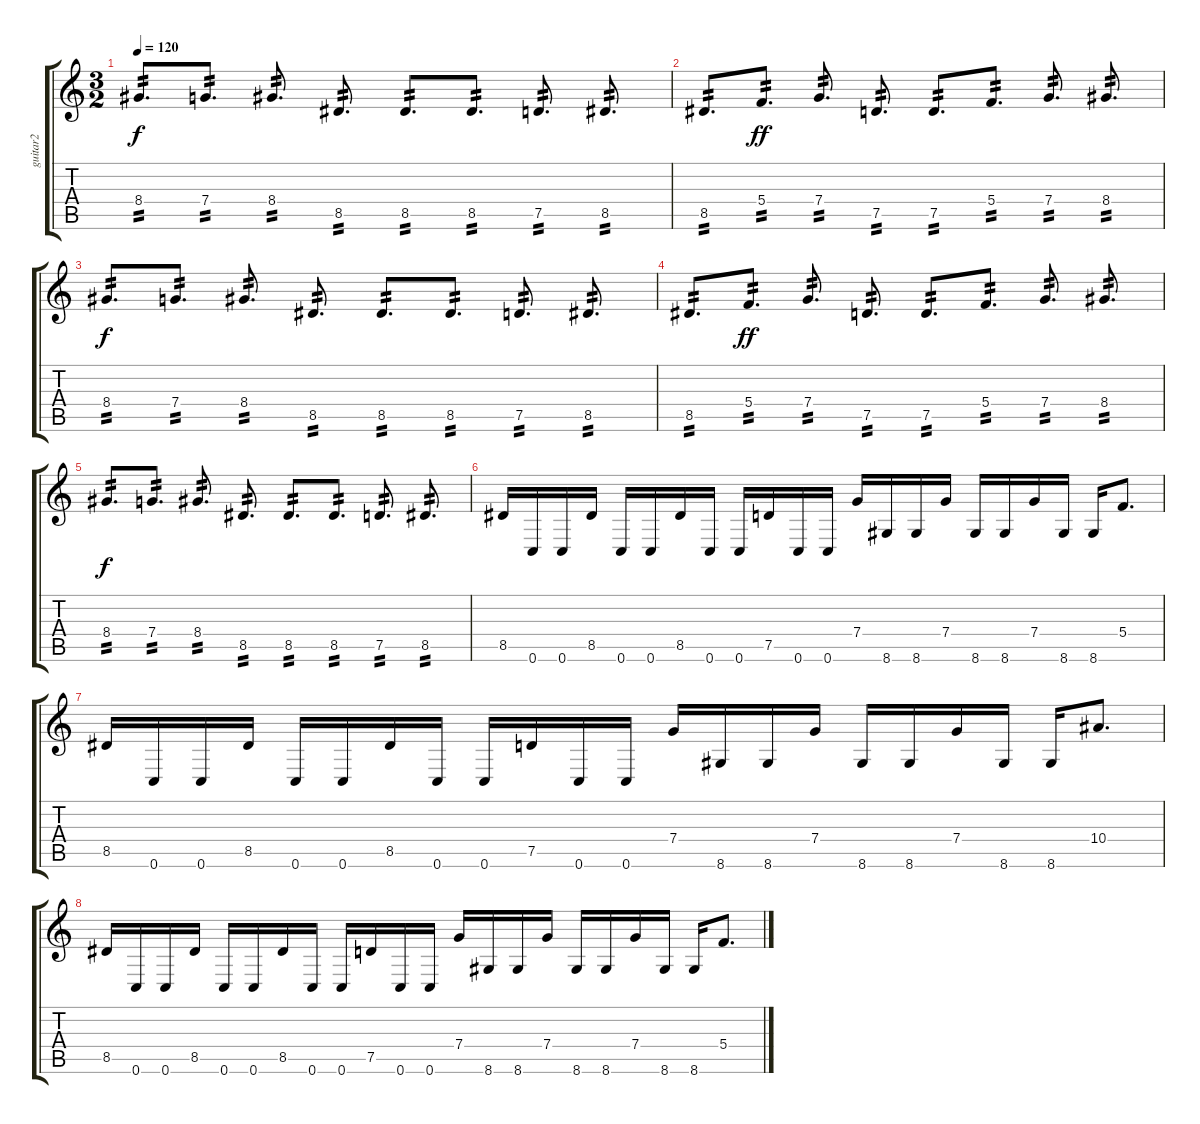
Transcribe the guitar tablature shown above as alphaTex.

\track ("guitar2" "guitar2") {instrument distortionguitar}
\staff {score tabs}
\tuning (D4 A3 F3 C3 G2 C2) {hide}
\ts (3 2)
\tempo 120
\clef g2
\ks c
8.4.8{d tp 2 dy f} 7.4.8{d tp 2} 8.4.8{d tp 2} 8.5.8{d tp 2} 8.5.8{d tp 2} 8.5.8{d tp 2} 7.5.8{d tp 2} 8.5.8{d tp 2} |
8.5.8{d tp 2} 5.4.8{d tp 2 dy ff} 7.4.8{d tp 2} 7.5.8{d tp 2} 7.5.8{d tp 2} 5.4.8{d tp 2} 7.4.8{d tp 2} 8.4.8{d tp 2} |
8.4.8{d tp 2 dy f} 7.4.8{d tp 2} 8.4.8{d tp 2} 8.5.8{d tp 2} 8.5.8{d tp 2} 8.5.8{d tp 2} 7.5.8{d tp 2} 8.5.8{d tp 2} |
8.5.8{d tp 2} 5.4.8{d tp 2 dy ff} 7.4.8{d tp 2} 7.5.8{d tp 2} 7.5.8{d tp 2} 5.4.8{d tp 2} 7.4.8{d tp 2} 8.4.8{d tp 2} |
8.4.8{d tp 2 dy f} 7.4.8{d tp 2} 8.4.8{d tp 2} 8.5.8{d tp 2} 8.5.8{d tp 2} 8.5.8{d tp 2} 7.5.8{d tp 2} 8.5.8{d tp 2} |
8.5.16 0.6.16 0.6.16 8.5.16 0.6.16 0.6.16 8.5.16 0.6.16 0.6.16 7.5.16 0.6.16 0.6.16 7.4.16 8.6.16 8.6.16 7.4.16 8.6.16 8.6.16 7.4.16 8.6.16 8.6.16 5.4.8{d} |
8.5.16 0.6.16 0.6.16 8.5.16 0.6.16 0.6.16 8.5.16 0.6.16 0.6.16 7.5.16 0.6.16 0.6.16 7.4.16 8.6.16 8.6.16 7.4.16 8.6.16 8.6.16 7.4.16 8.6.16 8.6.16 10.4.8{d} |
8.5.16 0.6.16 0.6.16 8.5.16 0.6.16 0.6.16 8.5.16 0.6.16 0.6.16 7.5.16 0.6.16 0.6.16 7.4.16 8.6.16 8.6.16 7.4.16 8.6.16 8.6.16 7.4.16 8.6.16 8.6.16 5.4.8{d}
